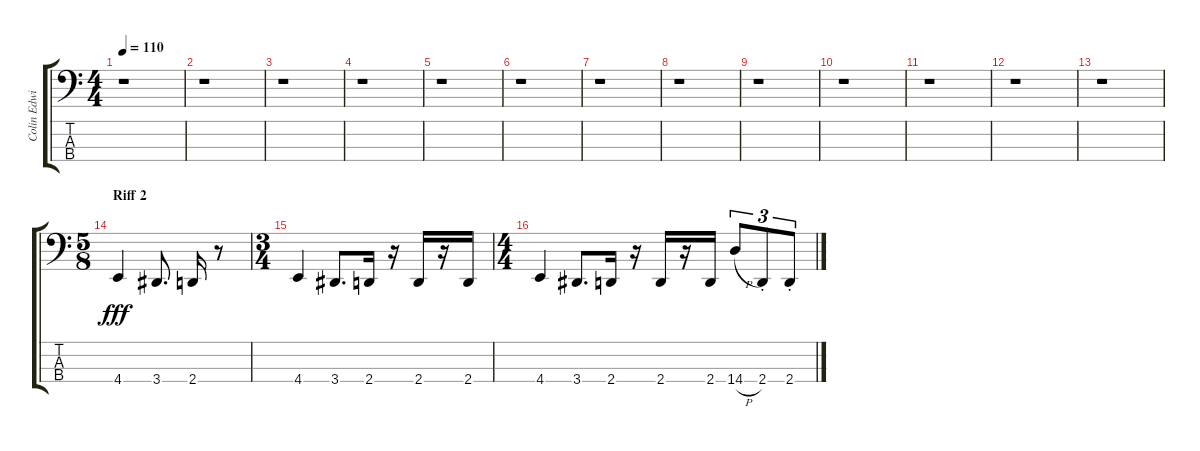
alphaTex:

\track ("Colin Edwin - Bass" "Colin Edwi") {instrument electricbassfinger}
\staff {score tabs}
\tuning (F2 C2 G1 C1) {hide}
\ts (4 4)
\tempo 110
\clef f4
\ks c
r.1{dy f} |
r.1 |
r.1 |
r.1 |
r.1 |
r.1 |
r.1 |
r.1 |
r.1 |
r.1 |
r.1 |
r.1 |
r.1 |
\ts (5 8)
\section ("" "Riff 2")
4.4.4{dy fff} 3.4.8{d} 2.4.16 r.8 |
\ts (3 4)
4.4.4 3.4.8{d} 2.4.16 r.16 2.4.16 r.16 2.4.16 |
\ts (4 4)
4.4.4 3.4.8{d} 2.4.16 r.16 2.4.16 r.16 2.4.16 14.4{h}.8{tu (3 2)} 2.4{st}.8{tu (3 2)} 2.4{st}.8{tu (3 2)}
